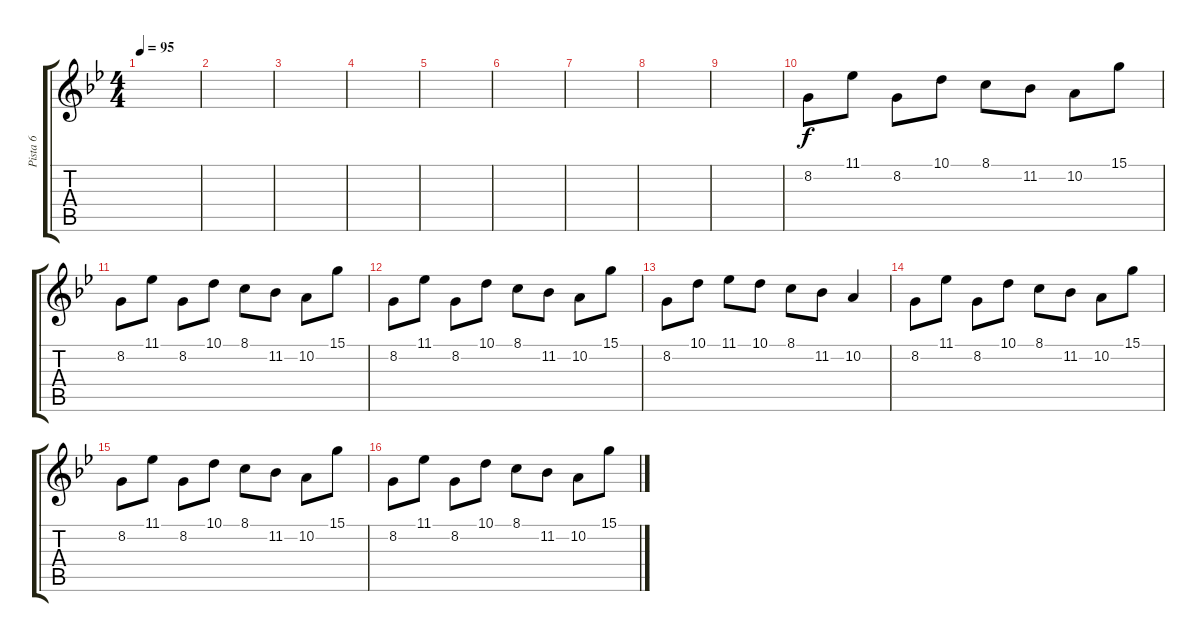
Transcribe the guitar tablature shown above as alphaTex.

\track ("Pista 6" "Pista 6") {instrument acousticgrandpiano}
\staff {score tabs}
\tuning (E4 B3 G3 D3 A2 E2) {hide}
\ts (4 4)
\tempo 95
\clef g2
\ks gminor
|
|
|
|
|
|
|
|
|
8.2.8 11.1.8 8.2.8 10.1.8 8.1.8 11.2.8 10.2.8 15.1.8 |
8.2.8 11.1.8 8.2.8 10.1.8 8.1.8 11.2.8 10.2.8 15.1.8 |
8.2.8 11.1.8 8.2.8 10.1.8 8.1.8 11.2.8 10.2.8 15.1.8 |
8.2.8 10.1.8 11.1.8 10.1.8 8.1.8 11.2.8 10.2.4 |
8.2.8 11.1.8 8.2.8 10.1.8 8.1.8 11.2.8 10.2.8 15.1.8 |
8.2.8 11.1.8 8.2.8 10.1.8 8.1.8 11.2.8 10.2.8 15.1.8 |
8.2.8 11.1.8 8.2.8 10.1.8 8.1.8 11.2.8 10.2.8 15.1.8
